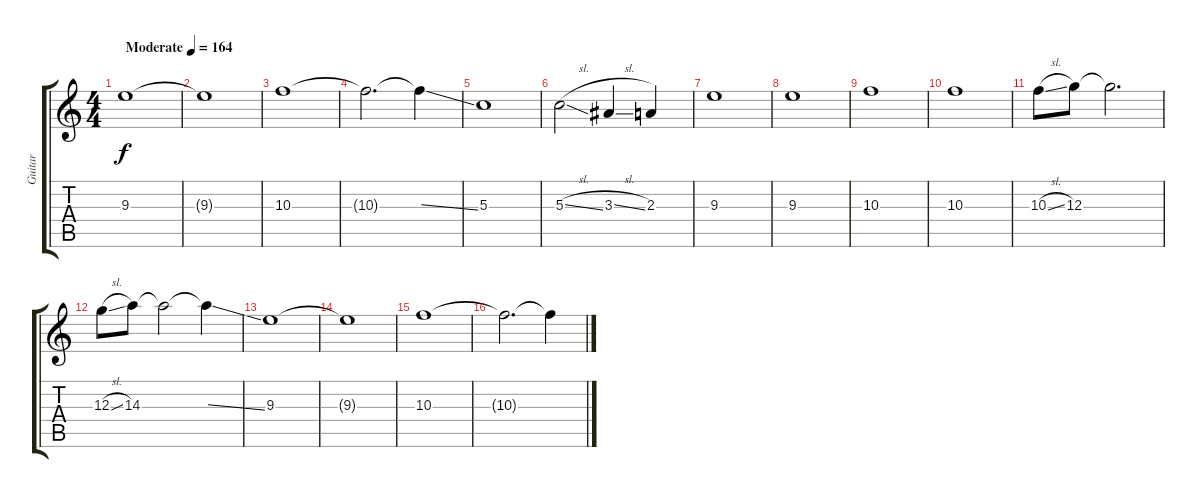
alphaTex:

\track ("Guitar" "Guitar") {instrument overdrivenguitar}
\staff {score tabs}
\tuning (E4 B3 G3 D3 A2 E2) {hide}
\ts (4 4)
\tempo (164 "Moderate")
\clef g2
\ks c
9.3.1{dy f instrument overdrivenguitar} |
9.3{t}.1 |
10.3.1 |
10.3{t}.2{d} 10.3{ss t}.4 |
5.3.1 |
5.3{sl}.2 3.3{sl}.4 2.3.4 |
9.3.1 |
9.3.1 |
10.3.1 |
10.3.1 |
10.3{sl}.8 12.3.8 12.3{t}.2{d} |
12.3{sl}.8 14.3.8 14.3{t}.2 14.3{ss t}.4 |
9.3.1 |
9.3{t}.1 |
10.3.1 |
10.3{t}.2{d} 10.3{ss t}.4
